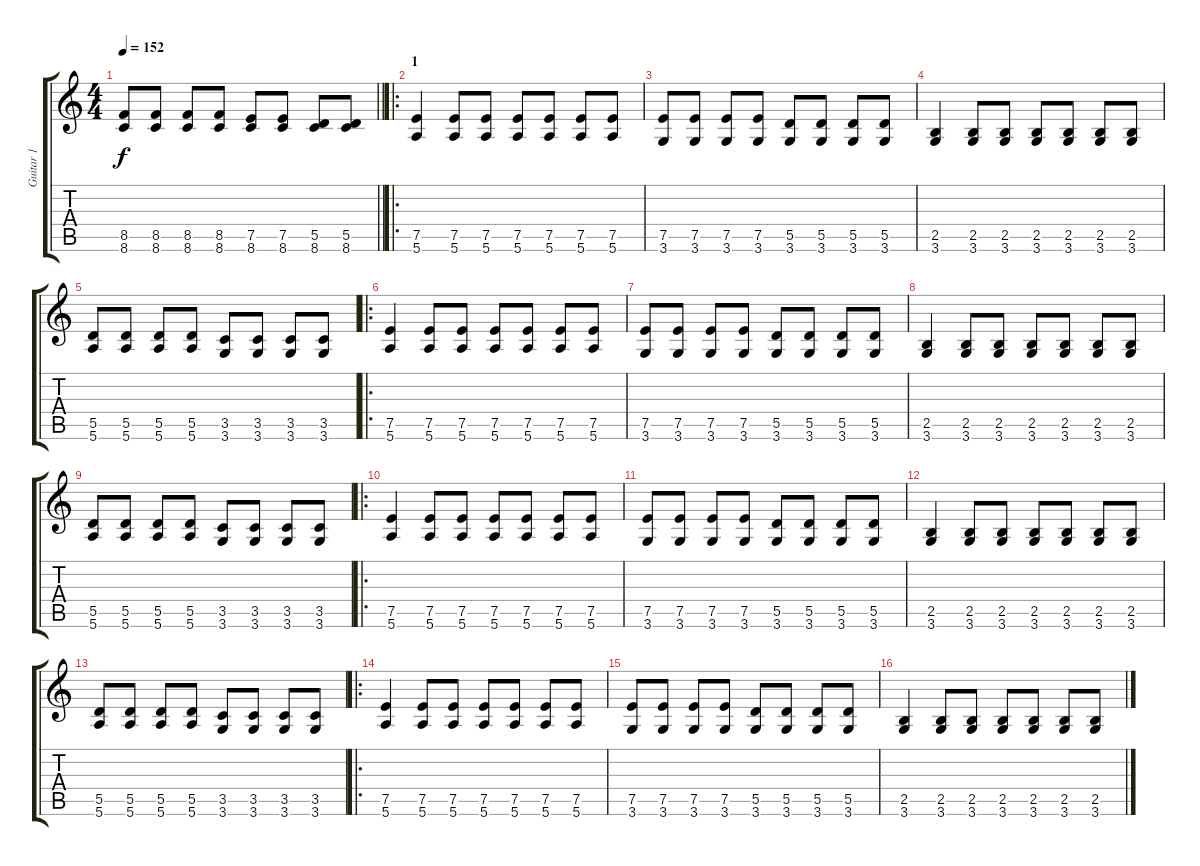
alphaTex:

\track ("Guitar 1" "Guitar 1") {instrument overdrivenguitar}
\staff {score tabs}
\tuning (E4 B3 G3 D3 A2 E2) {hide}
\ts (4 4)
\tempo 152
\clef g2
\barLineRight lightlight
\ks c
(8.5 8.6).8{dy f} (8.5 8.6).8 (8.5 8.6).8 (8.5 8.6).8 (7.5 8.6).8 (7.5 8.6).8 (5.5 8.6).8 (5.5 8.6).8 |
\ro
\section ("" "1")
(7.5 5.6).4 (7.5 5.6).8 (7.5 5.6).8 (7.5 5.6).8 (7.5 5.6).8 (7.5 5.6).8 (7.5 5.6).8 |
(7.5 3.6).8 (7.5 3.6).8 (7.5 3.6).8 (7.5 3.6).8 (5.5 3.6).8 (5.5 3.6).8 (5.5 3.6).8 (5.5 3.6).8 |
(2.5 3.6).4 (2.5 3.6).8 (2.5 3.6).8 (2.5 3.6).8 (2.5 3.6).8 (2.5 3.6).8 (2.5 3.6).8 |
(5.5 5.6).8 (5.5 5.6).8 (5.5 5.6).8 (5.5 5.6).8 (3.5 3.6).8 (3.5 3.6).8 (3.5 3.6).8 (3.5 3.6).8 |
\ro
(7.5 5.6).4 (7.5 5.6).8 (7.5 5.6).8 (7.5 5.6).8 (7.5 5.6).8 (7.5 5.6).8 (7.5 5.6).8 |
(7.5 3.6).8 (7.5 3.6).8 (7.5 3.6).8 (7.5 3.6).8 (5.5 3.6).8 (5.5 3.6).8 (5.5 3.6).8 (5.5 3.6).8 |
(2.5 3.6).4 (2.5 3.6).8 (2.5 3.6).8 (2.5 3.6).8 (2.5 3.6).8 (2.5 3.6).8 (2.5 3.6).8 |
(5.5 5.6).8 (5.5 5.6).8 (5.5 5.6).8 (5.5 5.6).8 (3.5 3.6).8 (3.5 3.6).8 (3.5 3.6).8 (3.5 3.6).8 |
\ro
(7.5 5.6).4 (7.5 5.6).8 (7.5 5.6).8 (7.5 5.6).8 (7.5 5.6).8 (7.5 5.6).8 (7.5 5.6).8 |
(7.5 3.6).8 (7.5 3.6).8 (7.5 3.6).8 (7.5 3.6).8 (5.5 3.6).8 (5.5 3.6).8 (5.5 3.6).8 (5.5 3.6).8 |
(2.5 3.6).4 (2.5 3.6).8 (2.5 3.6).8 (2.5 3.6).8 (2.5 3.6).8 (2.5 3.6).8 (2.5 3.6).8 |
(5.5 5.6).8 (5.5 5.6).8 (5.5 5.6).8 (5.5 5.6).8 (3.5 3.6).8 (3.5 3.6).8 (3.5 3.6).8 (3.5 3.6).8 |
\ro
(7.5 5.6).4 (7.5 5.6).8 (7.5 5.6).8 (7.5 5.6).8 (7.5 5.6).8 (7.5 5.6).8 (7.5 5.6).8 |
(7.5 3.6).8 (7.5 3.6).8 (7.5 3.6).8 (7.5 3.6).8 (5.5 3.6).8 (5.5 3.6).8 (5.5 3.6).8 (5.5 3.6).8 |
(2.5 3.6).4 (2.5 3.6).8 (2.5 3.6).8 (2.5 3.6).8 (2.5 3.6).8 (2.5 3.6).8 (2.5 3.6).8
